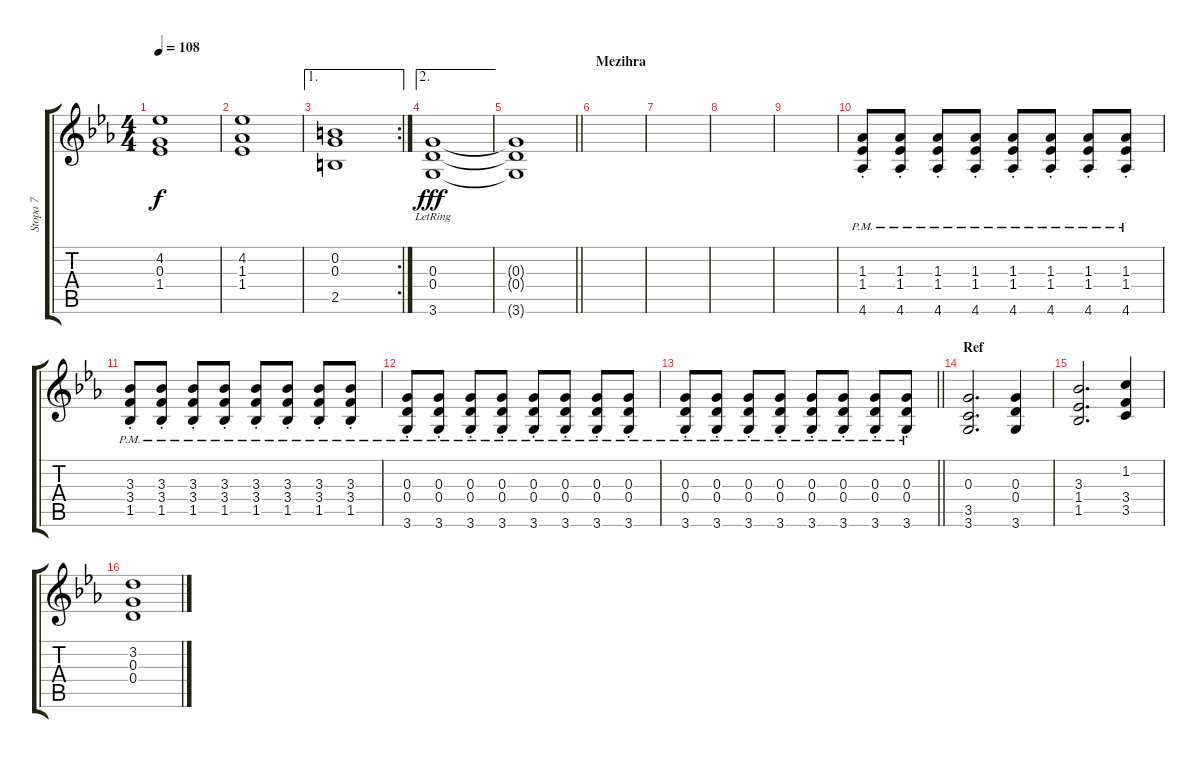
\track ("Stopa 7" "Stopa 7") {instrument distortionguitar}
\staff {score tabs}
\tuning (E4 B3 G3 D3 A2 E2) {hide}
\ts (4 4)
\tempo 108
\clef g2
\ks eb
(4.2 0.3 1.4).1{dy f} |
(4.2 1.3 1.4).1 |
\ae 1
\rc 2
(0.2 0.3 2.5).1 |
\ae 2
(0.3{lr} 0.4{lr} 3.6{lr}).1{dy fff volume 16} |
\barLineRight lightlight
(0.3{t} 0.4{t} 3.6{t}).1 |
\section ("" "Mezihra")
|
|
|
|
(1.3{pm st} 1.4{pm st} 4.6{pm st}).8{volume 16} (1.3{pm st} 1.4{pm st} 4.6{pm st}).8 (1.3{pm st} 1.4{pm st} 4.6{pm st}).8 (1.3{pm st} 1.4{pm st} 4.6{pm st}).8 (1.3{pm st} 1.4{pm st} 4.6{pm st}).8 (1.3{pm st} 1.4{pm st} 4.6{pm st}).8 (1.3{pm st} 1.4{pm st} 4.6{pm st}).8 (1.3{pm st} 1.4{pm st} 4.6{pm st}).8 |
(3.3{pm st} 3.4{pm st} 1.5{pm st}).8 (3.3{pm st} 3.4{pm st} 1.5{pm st}).8 (3.3{pm st} 3.4{pm st} 1.5{pm st}).8 (3.3{pm st} 3.4{pm st} 1.5{pm st}).8 (3.3{pm st} 3.4{pm st} 1.5{pm st}).8 (3.3{pm st} 3.4{pm st} 1.5{pm st}).8 (3.3{pm st} 3.4{pm st} 1.5{pm st}).8 (3.3{pm st} 3.4{pm st} 1.5{pm st}).8 |
(0.3{pm st} 0.4{pm st} 3.6{pm st}).8 (0.3{pm st} 0.4{pm st} 3.6{pm st}).8 (0.3{pm st} 0.4{pm st} 3.6{pm st}).8 (0.3{pm st} 0.4{pm st} 3.6{pm st}).8 (0.3{pm st} 0.4{pm st} 3.6{pm st}).8 (0.3{pm st} 0.4{pm st} 3.6{pm st}).8 (0.3{pm st} 0.4{pm st} 3.6{pm st}).8 (0.3{pm st} 0.4{pm st} 3.6{pm st}).8 |
\barLineRight lightlight
(0.3{pm st} 0.4{pm st} 3.6{pm st}).8 (0.3{pm st} 0.4{pm st} 3.6{pm st}).8 (0.3{pm st} 0.4{pm st} 3.6{pm st}).8 (0.3{pm st} 0.4{pm st} 3.6{pm st}).8 (0.3{pm st} 0.4{pm st} 3.6{pm st}).8 (0.3{pm st} 0.4{pm st} 3.6{pm st}).8 (0.3{pm st} 0.4{pm st} 3.6{pm st}).8 (0.3{pm st} 0.4{pm st} 3.6{pm st}).8 |
\section ("" "Ref")
(0.3 3.5 3.6).2{d} (0.3 0.4 3.6).4 |
(3.3 1.4 1.5).2{d} (1.2 3.4 3.5).4 |
(3.2 0.3 0.4).1
